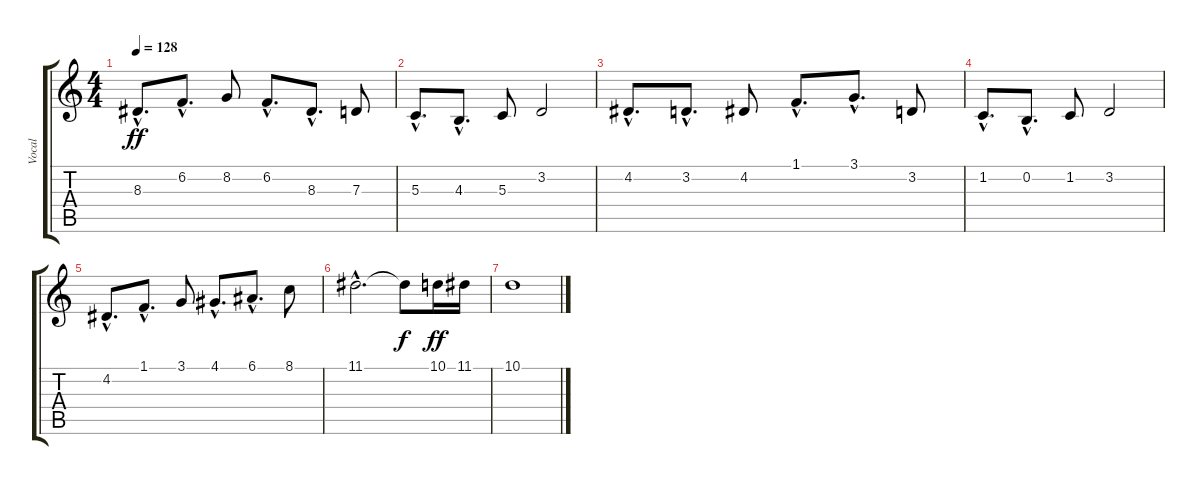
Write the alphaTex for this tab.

\track ("Vocal" "Vocal") {instrument viola}
\staff {score tabs}
\tuning (E4 B3 G3 D3 A2 E2) {hide}
\ts (4 4)
\tempo 128
\clef g2
\ks c
8.3{hac}.8{d dy ff} 6.2{hac}.8{d} 8.2.8 6.2{hac}.8{d} 8.3{hac}.8{d} 7.3.8 |
5.3{hac}.8{d} 4.3{hac}.8{d} 5.3.8 3.2.2 |
4.2{hac}.8{d} 3.2{hac}.8{d} 4.2.8 1.1{hac}.8{d} 3.1{hac}.8{d} 3.2.8 |
1.2{hac}.8{d} 0.2{hac}.8{d} 1.2.8 3.2.2 |
4.2{hac}.8{d} 1.1{hac}.8{d} 3.1.8 4.1{hac}.8{d} 6.1{hac}.8{d} 8.1.8 |
11.1{hac}.2{d} 11.1{t}.8{dy f} 10.1.16{dy ff} 11.1.16 |
10.1.1
